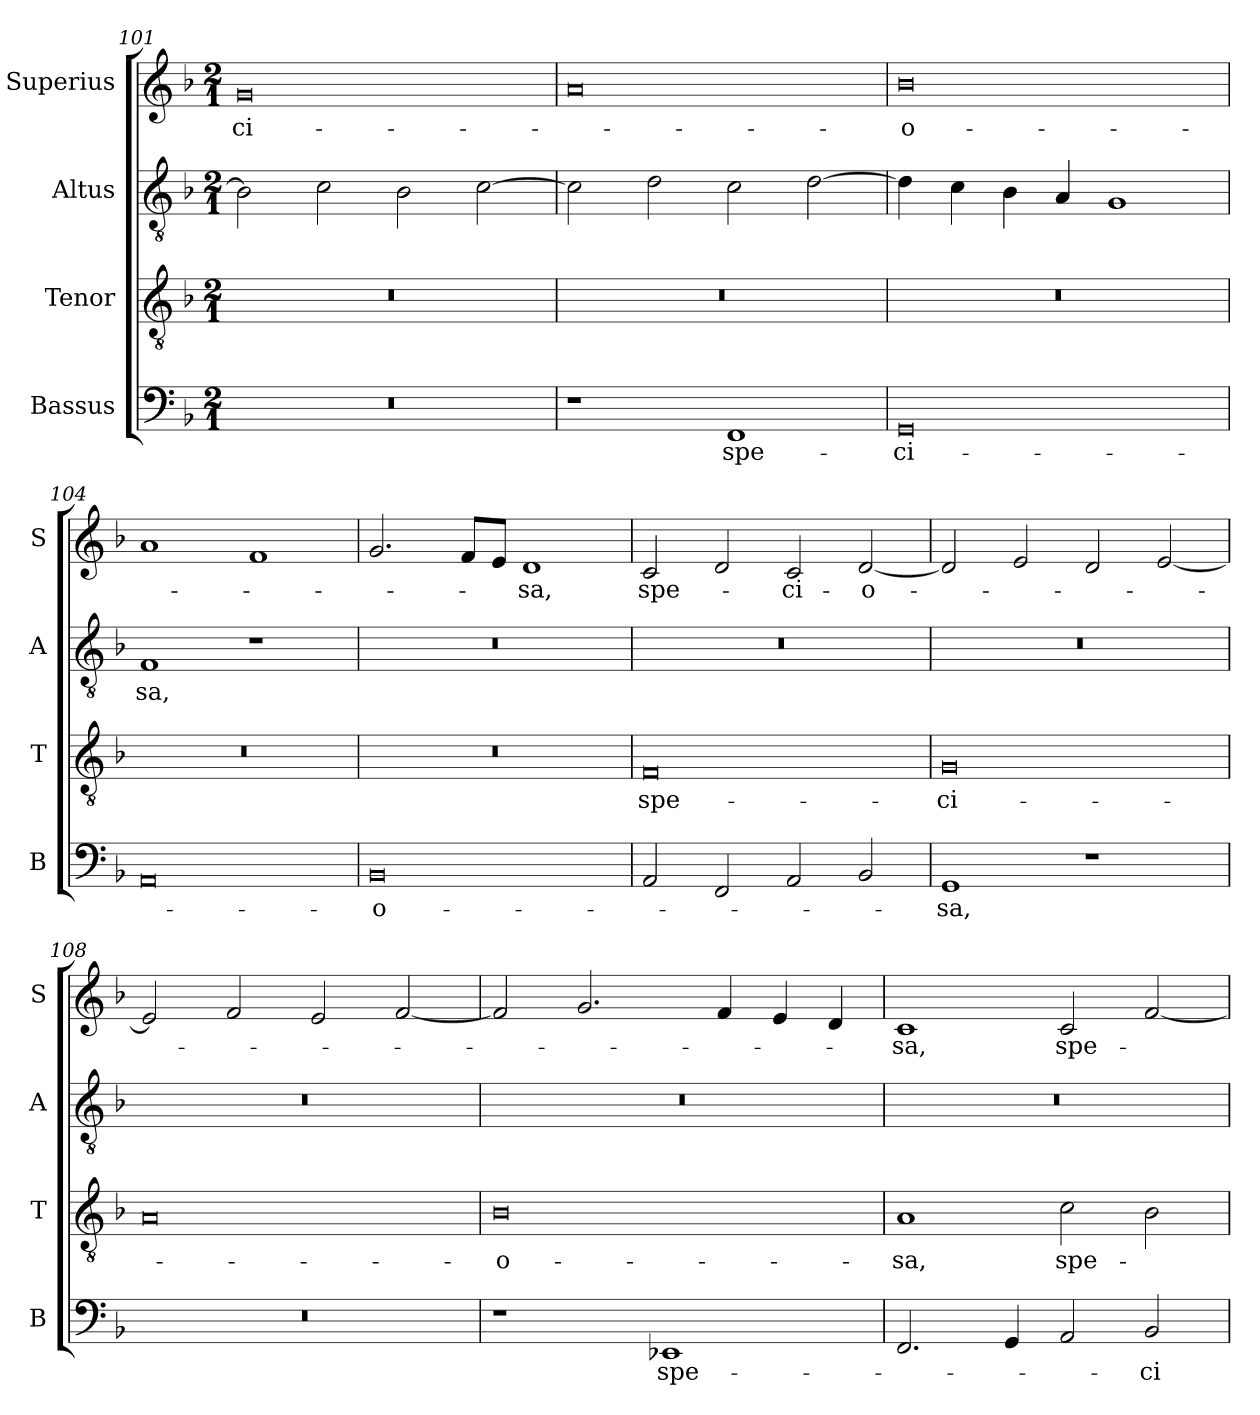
**kern	**text	**kern	**text	**kern	**text	**kern	**text
*part4	*part4	*part3	*part3	*part2	*part2	*part1	*part1
*staff4	*staff4	*staff3	*staff3	*staff2	*staff2	*staff1	*staff1
*I"Bassus	*	*I"Tenor	*	*I"Altus	*	*I"Superius	*
*I'B	*	*I'T	*	*I'A	*	*I'S	*
*clefF4	*	*clefGv2	*	*clefGv2	*	*clefG2	*
*k[b-]	*	*k[b-]	*	*k[b-]	*	*k[b-]	*
*M2/1	*	*M2/1	*	*M2/1	*	*M2/1	*
=101	=101	=101	=101	=101	=101	=101	=101
0r	.	0r	.	2B-\]	.	0g	-ci-
.	.	.	.	2c\	.	.	.
.	.	.	.	2B-\	.	.	.
.	.	.	.	[2c\	.	.	.
=102	=102	=102	=102	=102	=102	=102	=102
1r	.	0r	.	2c\]	.	0a	.
.	.	.	.	2d\	.	.	.
1FF	spe-	.	.	2c\	.	.	.
.	.	.	.	[2d\	.	.	.
=103	=103	=103	=103	=103	=103	=103	=103
0GG	-ci-	0r	.	4d\]	.	0b-	-o-
.	.	.	.	4c\	.	.	.
.	.	.	.	4B-\	.	.	.
.	.	.	.	4A/	.	.	.
.	.	.	.	1G	.	.	.
=104	=104	=104	=104	=104	=104	=104	=104
0AA	.	0r	.	1F	-sa,	1a	.
.	.	.	.	1r	.	1f	.
=105	=105	=105	=105	=105	=105	=105	=105
0BB-	-o-	0r	.	0r	.	2.g/	.
.	.	.	.	.	.	8f/L	.
.	.	.	.	.	.	8e/J	.
.	.	.	.	.	.	1d	-sa,
=106	=106	=106	=106	=106	=106	=106	=106
2AA/	.	0F	spe-	0r	.	2c/	spe-
2FF/	.	.	.	.	.	2d/	.
2AA/	.	.	.	.	.	2c/	-ci-
2BB-/	.	.	.	.	.	[2d/	-o-
=107	=107	=107	=107	=107	=107	=107	=107
1GG	-sa,	0G	-ci-	0r	.	2d/]	.
.	.	.	.	.	.	2e/	.
1r	.	.	.	.	.	2d/	.
.	.	.	.	.	.	[2e/	.
=108	=108	=108	=108	=108	=108	=108	=108
0r	.	0A	.	0r	.	2e/]	.
.	.	.	.	.	.	2f/	.
.	.	.	.	.	.	2e/	.
.	.	.	.	.	.	[2f/	.
=109	=109	=109	=109	=109	=109	=109	=109
1r	.	0B-	-o-	0r	.	2f/]	.
.	.	.	.	.	.	2.g/	.
1EE-X	spe-	.	.	.	.	.	.
.	.	.	.	.	.	4f/	.
.	.	.	.	.	.	4e/	.
.	.	.	.	.	.	4d/	.
=110	=110	=110	=110	=110	=110	=110	=110
2.FF/	.	1A	-sa,	0r	.	1c	-sa,
4GG/	.	.	.	.	.	.	.
2AA/	.	2c\	spe-	.	.	2c/	spe-
2BB-/	-ci-	2B-\	.	.	.	[2f/	.
=	=	=	=	=	=	=	=
*-	*-	*-	*-	*-	*-	*-	*-
